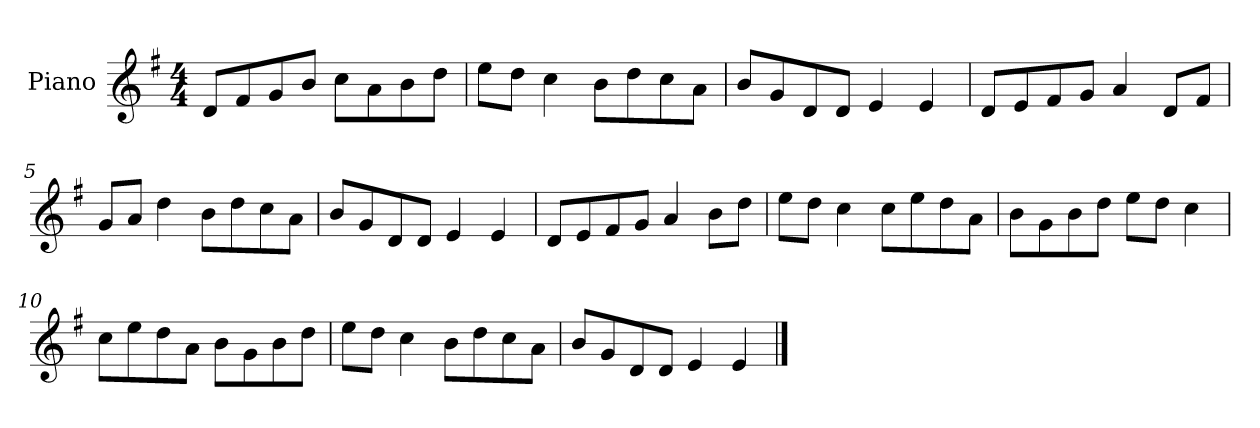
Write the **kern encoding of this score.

**kern
*part1
*staff1
*I"Piano
*I'P-no
*clefG2
*k[f#]
*M4/4
*MM90
=1
8d/L
8f#/
8g/
8b/J
8cc\L
8a\
8b\
8dd\J
=2
8ee\L
8dd\J
4cc\
8b\L
8dd\
8cc\
8a\J
=3
8b/L
8g/
8d/
8d/J
4e/
4e/
=4
8d/L
8e/
8f#/
8g/J
4a/
8d/L
8f#/J
=5
8g/L
8a/J
4dd\
8b\L
8dd\
8cc\
8a\J
!!LO:LB:g=z
=6
8b/L
8g/
8d/
8d/J
4e/
4e/
=7
8d/L
8e/
8f#/
8g/J
4a/
8b\L
8dd\J
=8
8ee\L
8dd\J
4cc\
8cc\L
8ee\
8dd\
8a\J
=9
8b\L
8g\
8b\
8dd\J
8ee\L
8dd\J
4cc\
=10
8cc\L
8ee\
8dd\
8a\J
8b\L
8g\
8b\
8dd\J
=11
8ee\L
8dd\J
4cc\
8b\L
8dd\
8cc\
8a\J
!!LO:LB:g=z
=12
8b/L
8g/
8d/
8d/J
4e/
4e/
==
*-
